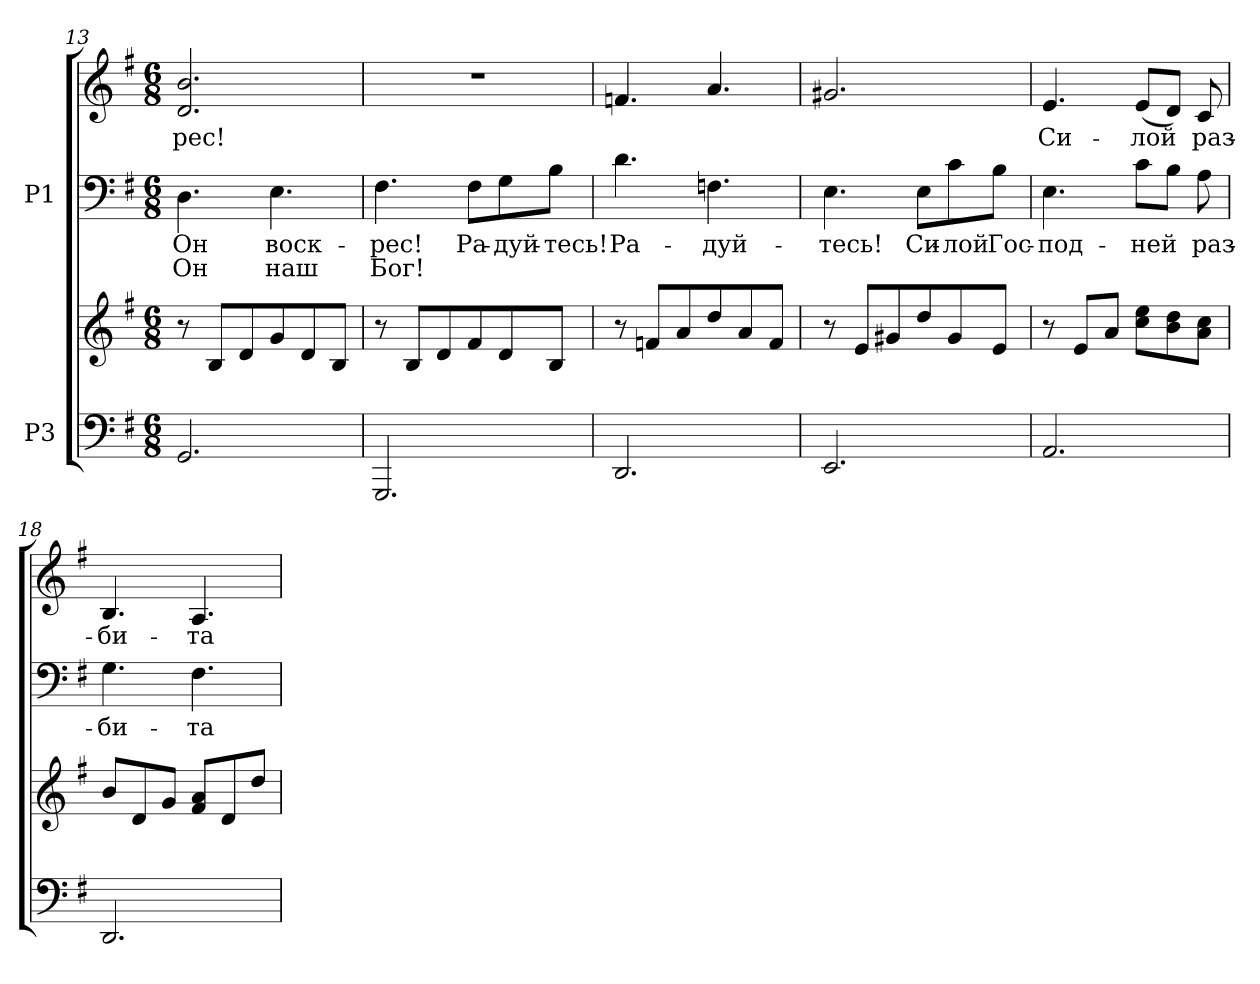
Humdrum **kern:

**kern	**kern	**kern	**text	**text	**kern	**text
*part2	*part2	*part1	*part1	*part1	*part1	*part1
*staff4	*staff3	*staff2	*staff2	*staff2	*staff1	*staff1
*I"P3	*	*I"P1	*	*	*	*
*clefF4	*clefG2	*clefF4	*	*	*clefG2	*
*k[f#]	*k[f#]	*k[f#]	*	*	*k[f#]	*
*G:	*G:	*G:	*	*	*G:	*
*M6/8	*M6/8	*M6/8	*	*	*M6/8	*
=13	=13	=13	=13	=13	=13	=13
!	!	!	!LO:LY:a:color=#000000	!LO:LY:a:color=#000000	!	!
!	!	!	!	!	!	!LO:LY:b:color=#000000
2.GGi/	8r	4.Di\	Он	Он	2.di/ 2.bi	-рес!
.	8Bi/L	.	.	.	.	.
.	8di/	.	.	.	.	.
!	!	!	!LO:LY:a:color=#000000	!LO:LY:a:color=#000000	!	!
.	8gi/	4.Ei\	воск-	наш	.	.
.	8di/	.	.	.	.	.
.	8Bi/J	.	.	.	.	.
=14	=14	=14	=14	=14	=14	=14
!	!	!	!LO:LY:a:color=#000000	!LO:LY:a:color=#000000	!LO:N:vis=1	!
2.GGGi/	8r	4.F#i\	-рес!	Бог!	2.r	.
.	8Bi/L	.	.	.	.	.
.	8di/	.	.	.	.	.
!	!	!	!LO:LY:a:color=#000000	!	!	!
.	8f#i/	8F#i\L	Ра-	.	.	.
!	!	!	!LO:LY:a:color=#000000	!	!	!
.	8di/	8Gi\	-дуй-	.	.	.
!	!	!	!LO:LY:a:color=#000000	!	!	!
.	8Bi/J	8Bi\J	-тесь!	.	.	.
=15	=15	=15	=15	=15	=15	=15
!	!	!	!LO:LY:a:color=#000000	!	!	!
2.DDi/	8r	4.di\	Ра-	.	4.fni/	.
.	8fni/L	.	.	.	.	.
.	8ai/	.	.	.	.	.
!	!	!	!LO:LY:a:color=#000000	!	!	!
.	8ddi/	4.Fni\	-дуй-	.	4.ai/	.
.	8ai/	.	.	.	.	.
.	8fi/J	.	.	.	.	.
=16	=16	=16	=16	=16	=16	=16
!	!	!	!LO:LY:a:color=#000000	!	!	!
2.EEi/	8r	4.Ei\	-тесь!	.	2.g#Xi/	.
.	8ei/L	.	.	.	.	.
.	8g#Xi/	.	.	.	.	.
!	!	!	!LO:LY:a:color=#000000	!	!	!
.	8ddi/	8Ei\L	Си-	.	.	.
!	!	!	!LO:LY:a:color=#000000	!	!	!
.	8g#i/	8ci\	-лой	.	.	.
!	!	!	!LO:LY:a:color=#000000	!	!	!
.	8ei/J	8Bi\J	Гос-	.	.	.
!!LO:PB:g=z
=17	=17	=17	=17	=17	=17	=17
!	!	!	!LO:LY:a:color=#000000	!	!	!
!	!	!	!	!	!	!LO:LY:b:color=#000000
2.AAi/	8r	4.Ei\	-под-	.	4.ei/	Си-
.	8ei/L	.	.	.	.	.
.	8ai/J	.	.	.	.	.
!	!	!	!LO:LY:a:color=#000000	!	!	!
!	!	!	!	!	!	!LO:LY:b:color=#000000
.	8cci\ 8eeiL	8ci\L	-ней	.	(8ei/L	-лой
.	8bi\ 8ddi	8Bi\J	.	.	8di/J)	.
!	!	!	!LO:LY:a:color=#000000	!	!	!
!	!	!	!	!	!	!LO:LY:b:color=#000000
.	8ai\ 8cciJ	8Ai\	раз-	.	8ci/	раз-
=18	=18	=18	=18	=18	=18	=18
!	!	!	!LO:LY:a:color=#000000	!	!	!
!	!	!	!	!	!	!LO:LY:b:color=#000000
2.DDi/	8bi/L	4.Gi\	-би-	.	4.Bi/	-би-
.	8di/	.	.	.	.	.
.	8gi/J	.	.	.	.	.
!	!	!	!LO:LY:a:color=#000000	!	!	!
!	!	!	!	!	!	!LO:LY:b:color=#000000
.	8f#i/ 8aiL	4.F#i\	-та	.	4.Ai/	-та
.	8di/	.	.	.	.	.
.	8ddi/J	.	.	.	.	.
=	=	=	=	=	=	=
*-	*-	*-	*-	*-	*-	*-
